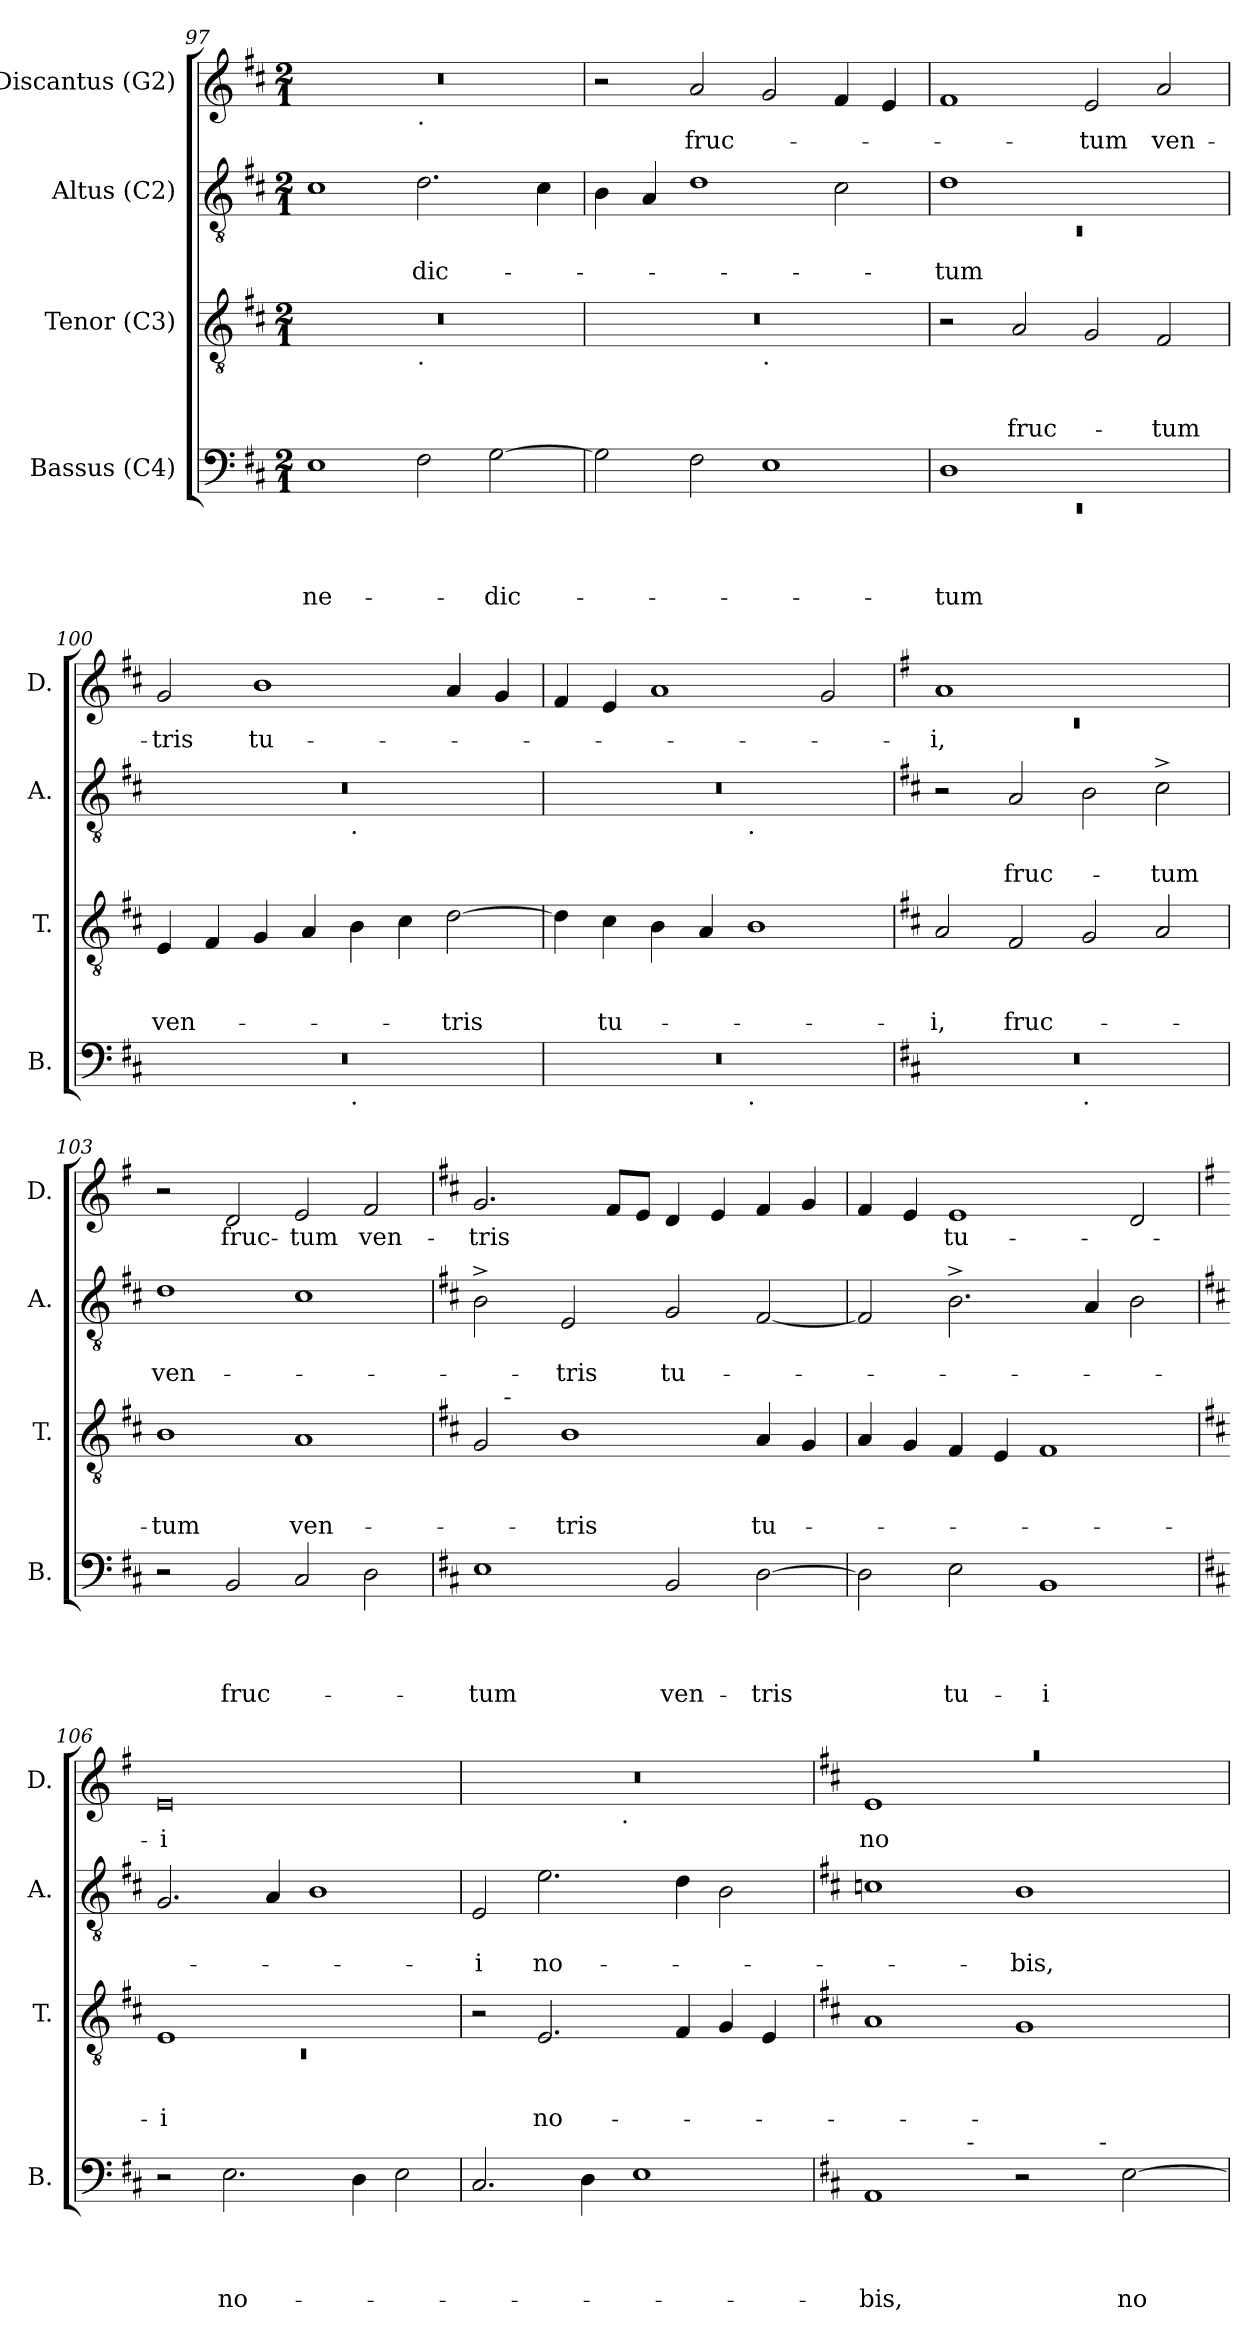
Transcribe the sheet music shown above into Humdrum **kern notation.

**kern	**text	**text	**text	**text	**kern	**text	**text	**text	**kern	**text	**text	**kern	**text
*part4	*part4	*part4	*part4	*part4	*part3	*part3	*part3	*part3	*part2	*part2	*part2	*part1	*part1
*staff4	*staff4	*staff4	*staff4	*staff4	*staff3	*staff3	*staff3	*staff3	*staff2	*staff2	*staff2	*staff1	*staff1
*I"Bassus (C4)	*	*	*	*	*I"Tenor (C3)	*	*	*	*I"Altus (C2)	*	*	*I"Discantus (G2)	*
*I'B.	*	*	*	*	*I'T.	*	*	*	*I'A.	*	*	*I'D.	*
*clefF4	*	*	*	*	*clefGv2	*	*	*	*clefGv2	*	*	*clefG2	*
*k[f#c#]	*	*	*	*	*k[f#c#]	*	*	*	*k[f#c#]	*	*	*k[f#c#]	*
*D:	*	*	*	*	*D:	*	*	*	*D:	*	*	*D:	*
*M2/1	*	*	*	*	*M2/1	*	*	*	*M2/1	*	*	*M2/1	*
=97	=97	=97	=97	=97	=97	=97	=97	=97	=97	=97	=97	=97	=97
!	!	!	!	!LO:LY:b	!	!	!	!	!	!	!	!	!
*	*	*	*	*	*^	*	*	*	*	*	*	*^	*
1E	.	.	.	-ne-	0r	1ryy	.	.	.	1c#	.	.	0r	1ryy	.
!	!	!	!	!	!	!	!	!	!	!	!	!	!	!LO:TX:b:t=.	!
!	!	!	!	!	!	!LO:TX:b:t=.	!	!	!	!	!	!	!	!	!
!	!	!	!	!	!	!	!	!	!	!	!	!LO:LY:b	!	!	!
2F#\	.	.	.	.	.	1ryy	.	.	.	2.d\	.	-dic-	.	1ryy	.
!	!	!	!	!LO:LY:b	!	!	!	!	!	!	!	!	!	!	!
[>2G\	.	.	.	-dic-	.	.	.	.	.	.	.	.	.	.	.
.	.	.	.	.	.	.	.	.	.	4c#\	.	.	.	.	.
*	*	*	*	*	*	*	*	*	*	*	*	*	*v	*v	*
=98	=98	=98	=98	=98	=98	=98	=98	=98	=98	=98	=98	=98	=98	=98
2G\]	.	.	.	.	0r	1ryy	.	.	.	4B\	.	.	2r	.
.	.	.	.	.	.	.	.	.	.	4A/	.	.	.	.
!	!	!	!	!	!	!	!	!	!	!	!	!	!	!LO:LY:b
2F#\	.	.	.	.	.	.	.	.	.	1d	.	.	2a/	fruc-
!	!	!	!	!	!	!LO:TX:b:t=.	!	!	!	!	!	!	!	!
1E	.	.	.	.	.	1ryy	.	.	.	.	.	.	2g/	.
.	.	.	.	.	.	.	.	.	.	2c#\	.	.	4f#/	.
.	.	.	.	.	.	.	.	.	.	.	.	.	4e/	.
=99	=99	=99	=99	=99	=99	=99	=99	=99	=99	=99	=99	=99	=99	=99
*^	*	*	*	*	*	*	*	*	*	*^	*	*	*	*
!	!LO:N:vis=1	!	!	!	!LO:LY:b	!	!	!	!	!	!	!LO:N:vis=1	!	!LO:LY:b	!	!
*	*	*	*	*	*	*v	*v	*	*	*	*	*	*	*	*	*
1D	0rEE	.	.	.	-tum	2r	.	.	.	1d	0rC	.	-tum	1f#	.
!	!	!	!	!	!	!	!	!	!LO:LY:b	!	!	!	!	!	!
.	.	.	.	.	.	2A/	.	.	-fruc-	.	.	.	.	.	.
!	!	!	!	!	!	!	!	!	!	!	!	!	!	!	!LO:LY:b
1ryy	.	.	.	.	.	2G/	.	.	.	1ryy	.	.	.	2e/	-tum
!	!	!	!	!	!	!	!	!	!LO:LY:b	!	!	!	!	!	!LO:LY:b
.	.	.	.	.	.	2F#/	.	.	-tum	.	.	.	.	2a/	ven-
!!LO:LB:g=z
=100	=100	=100	=100	=100	=100	=100	=100	=100	=100	=100	=100	=100	=100	=100	=100
!	!	!	!	!	!	!	!	!	!LO:LY:b	!	!	!	!	!	!LO:LY:b
0r	1ryy	.	.	.	.	4E/	.	.	ven-	0r	1ryy	.	.	2g/	-tris
.	.	.	.	.	.	4F#/	.	.	.	.	.	.	.	.	.
!	!	!	!	!	!	!	!	!	!	!	!	!	!	!	!LO:LY:b
.	.	.	.	.	.	4G/	.	.	.	.	.	.	.	1b	tu-
.	.	.	.	.	.	4A/	.	.	.	.	.	.	.	.	.
!	!	!	!	!	!	!	!	!	!	!	!LO:TX:b:t=.	!	!	!	!
!	!LO:TX:b:t=.	!	!	!	!	!	!	!	!	!	!	!	!	!	!
.	1ryy	.	.	.	.	4B\	.	.	.	.	1ryy	.	.	.	.
.	.	.	.	.	.	4c#\	.	.	.	.	.	.	.	.	.
!	!	!	!	!	!	!	!	!	!LO:LY:b	!	!	!	!	!	!
.	.	.	.	.	.	[>2d\	.	.	-tris	.	.	.	.	4a/	.
.	.	.	.	.	.	.	.	.	.	.	.	.	.	4g/	.
=101	=101	=101	=101	=101	=101	=101	=101	=101	=101	=101	=101	=101	=101	=101	=101
0r	1ryy	.	.	.	.	4d\]	.	.	.	0r	1ryy	.	.	4f#/	.
!	!	!	!	!	!	!	!	!	!LO:LY:b	!	!	!	!	!	!
.	.	.	.	.	.	4c#\	.	.	tu-	.	.	.	.	4e/	.
.	.	.	.	.	.	4B\	.	.	.	.	.	.	.	1a	.
.	.	.	.	.	.	4A/	.	.	.	.	.	.	.	.	.
!	!	!	!	!	!	!	!	!	!	!	!LO:TX:b:t=.	!	!	!	!
!	!LO:TX:b:t=.	!	!	!	!	!	!	!	!	!	!	!	!	!	!
.	1ryy	.	.	.	.	1B	.	.	.	.	1ryy	.	.	.	.
.	.	.	.	.	.	.	.	.	.	.	.	.	.	2g/	.
*	*	*	*	*	*	*	*	*	*	*v	*v	*	*	*	*
=102	=102	=102	=102	=102	=102	=102	=102	=102	=102	=102	=102	=102	=102	=102
*	*	*	*	*	*	*	*	*	*	*	*	*	*k[f#]	*
*	*	*	*	*	*	*	*	*	*	*	*	*	*G:	*
*	*	*	*	*	*	*	*	*	*	*^	*	*	*^	*
!	!	!	!	!	!	!	!	!	!LO:LY:b	!	!	!	!	!	!LO:N:vis=1	!LO:LY:b
*	*	*	*	*	*	*	*	*	*	*v	*v	*	*	*	*	*
0r	1ryy	.	.	.	.	2A/	.	.	-i,	2r	.	.	1a	0rc	-i,
!	!	!	!	!	!	!	!	!	!LO:LY:b	!	!	!LO:LY:b	!	!	!
.	.	.	.	.	.	2F#/	.	.	fruc-	2A/	.	fruc-	.	.	.
!	!LO:TX:b:t=.	!	!	!	!	!	!	!	!	!	!	!	!	!	!
.	1ryy	.	.	.	.	2G/	.	.	.	2B\	.	.	1ryy	.	.
!	!	!	!	!	!	!	!	!	!	!	!	!LO:LY:b	!	!	!
.	.	.	.	.	.	2A/	.	.	.	2c#^>\	.	-tum	.	.	.
*	*	*	*	*	*	*	*	*	*	*	*	*	*v	*v	*
=103	=103	=103	=103	=103	=103	=103	=103	=103	=103	=103	=103	=103	=103	=103
!	!	!	!	!	!	!	!	!	!LO:LY:b	!	!	!LO:LY:b	!	!
*v	*v	*	*	*	*	*	*	*	*	*	*	*	*	*
2r	.	.	.	.	1B	.	.	-tum	1d	.	ven-	2r	.
!	!	!	!	!LO:LY:b	!	!	!	!	!	!	!	!	!LO:LY:b
2BB/	.	.	.	fruc-	.	.	.	.	.	.	.	2d/	fruc-
!	!	!	!	!	!	!	!	!LO:LY:b	!	!	!	!	!LO:LY:b
2C#/	.	.	.	.	1A	.	.	ven-	1c#	.	.	2e/	-tum
!	!	!	!	!	!	!	!	!	!	!	!	!	!LO:LY:b
2D\	.	.	.	.	.	.	.	.	.	.	.	2f#/	ven-
!!LO:LB:g=z
=104	=104	=104	=104	=104	=104	=104	=104	=104	=104	=104	=104	=104	=104
*	*	*	*	*	*	*	*	*	*	*	*	*k[f#c#]	*
*	*	*	*	*	*	*	*	*	*	*	*	*D:	*
!	!	!	!	!LO:LY:b	!	!	!	!	!	!	!	!	!LO:LY:b
*	*	*	*	*	*^	*	*	*	*	*	*	*	*
1E	.	.	.	-tum	2G/	8ryy	.	.	.	2B^>\	.	.	2.g/	-tris
!	!	!	!	!	!	!LO:TX:a:t=-	!	!	!	!	!	!	!	!
.	.	.	.	.	.	1...ryy	.	.	.	.	.	.	.	.
!	!	!	!	!	!	!	!	!	!LO:LY:b	!	!	!LO:LY:b	!	!
.	.	.	.	.	1B	.	.	.	-tris	2E/	.	-tris	.	.
.	.	.	.	.	.	.	.	.	.	.	.	.	8f#/L	.
.	.	.	.	.	.	.	.	.	.	.	.	.	8e/J	.
!	!	!	!	!LO:LY:b	!	!	!	!	!	!	!	!LO:LY:b	!	!
2BB/	.	.	.	ven-	.	.	.	.	.	2G/	.	tu-	4d/	.
.	.	.	.	.	.	.	.	.	.	.	.	.	4e/	.
!	!	!	!	!LO:LY:b	!	!	!	!	!LO:LY:b	!	!	!	!	!
[>2D\	.	.	.	-tris	4A/	.	.	.	tu-	[<2F#/	.	.	4f#/	.
.	.	.	.	.	4G/	.	.	.	.	.	.	.	4g/	.
*	*	*	*	*	*v	*v	*	*	*	*	*	*	*	*
=105	=105	=105	=105	=105	=105	=105	=105	=105	=105	=105	=105	=105	=105
2D\]	.	.	.	.	4A/	.	.	.	2F#/]	.	.	4f#/	.
.	.	.	.	.	4G/	.	.	.	.	.	.	4e/	.
!	!	!	!	!LO:LY:b	!	!	!	!	!	!	!	!	!LO:LY:b
2E\	.	.	.	tu-	4F#/	.	.	.	2.B^>\	.	.	1e	tu-
.	.	.	.	.	4E/	.	.	.	.	.	.	.	.
!	!	!	!	!LO:LY:b:rj	!	!	!	!	!	!	!	!	!
1BB	.	.	.	-i	1F#	.	.	.	.	.	.	.	.
.	.	.	.	.	.	.	.	.	4A/	.	.	.	.
.	.	.	.	.	.	.	.	.	2B\	.	.	2d/	.
=106	=106	=106	=106	=106	=106	=106	=106	=106	=106	=106	=106	=106	=106
*	*	*	*	*	*	*	*	*	*	*	*	*k[f#]	*
*	*	*	*	*	*	*	*	*	*	*	*	*G:	*
*	*	*	*	*	*^	*	*	*	*	*	*	*	*
!	!	!	!	!	!	!LO:N:vis=1	!	!	!LO:LY:b:rj	!	!	!	!	!LO:LY:b:rj
2r	.	.	.	.	1E	0rC	.	.	-i	2.G/	.	.	0e	-i
!	!	!	!	!LO:LY:b	!	!	!	!	!	!	!	!	!	!
2.E\	.	.	.	no-	.	.	.	.	.	.	.	.	.	.
.	.	.	.	.	.	.	.	.	.	4A/	.	.	.	.
.	.	.	.	.	1ryy	.	.	.	.	1B	.	.	.	.
4D\	.	.	.	.	.	.	.	.	.	.	.	.	.	.
2E\	.	.	.	.	.	.	.	.	.	.	.	.	.	.
*	*	*	*	*	*v	*v	*	*	*	*	*	*	*	*
=107	=107	=107	=107	=107	=107	=107	=107	=107	=107	=107	=107	=107	=107
!	!	!	!	!	!	!	!	!	!	!	!LO:LY:b	!	!
*	*	*	*	*	*	*	*	*	*	*	*	*^	*
2.C#/	.	.	.	.	2r	.	.	.	2E/	.	-i	0r	2ryy	.
!	!	!	!	!	!	!	!	!LO:LY:b	!	!	!LO:LY:b	!	!	!
.	.	.	.	.	2.E/	.	.	no-	2.e\	.	no-	.	4...ryy	.
4D\	.	.	.	.	.	.	.	.	.	.	.	.	.	.
!	!	!	!	!	!	!	!	!	!	!	!	!	!LO:TX:b:t=.	!
.	.	.	.	.	.	.	.	.	.	.	.	.	1ryy	.
1E	.	.	.	.	.	.	.	.	.	.	.	.	.	.
.	.	.	.	.	4F#/	.	.	.	4d\	.	.	.	.	.
.	.	.	.	.	4G/	.	.	.	2B\	.	.	.	.	.
.	.	.	.	.	4E/	.	.	.	.	.	.	.	.	.
.	.	.	.	.	.	.	.	.	.	.	.	.	32ryy	.
!!LO:PB:g=z	!!
=108	=108	=108	=108	=108	=108	=108	=108	=108	=108	=108	=108	=108	=108	=108
*	*	*	*	*	*	*	*	*	*	*	*	*k[f#c#]	*	*
*	*	*	*	*	*	*	*	*	*	*	*	*D:	*	*
!	!	!	!	!LO:LY:b	!	!	!	!	!	!	!	!LO:N:vis=1	!	!LO:LY:b
*^	*	*	*	*	*	*	*	*	*	*	*	*	*	*
*	*^	*	*	*	*	*	*	*	*	*	*	*	*	*	*
1AA	2ryy	1ryy	.	.	.	-bis,	1A	.	.	.	1cn	.	.	0raa	1e	no-
.	8.ryy	.	.	.	.	.	.	.	.	.	.	.	.	.	.	.
!	!LO:TX:a:t=-	!	!	!	!	!	!	!	!	!	!	!	!	!	!	!
.	1ryy	.	.	.	.	.	.	.	.	.	.	.	.	.	.	.
!	!	!	!	!	!	!	!	!	!	!	!	!	!LO:LY:b	!	!	!
2r	.	4ryy	.	.	.	.	1G	.	.	.	1B	.	-bis,	.	1ryy	.
.	.	8ryy	.	.	.	.	.	.	.	.	.	.	.	.	.	.
.	.	32ryy	.	.	.	.	.	.	.	.	.	.	.	.	.	.
!	!	!LO:TX:a:t=-	!	!	!	!	!	!	!	!	!	!	!	!	!	!
.	.	2ryy	.	.	.	.	.	.	.	.	.	.	.	.	.	.
!	!	!	!	!	!	!LO:LY:b	!	!	!	!	!	!	!	!	!	!
[>2E\	.	.	.	.	.	no-	.	.	.	.	.	.	.	.	.	.
.	4ryy	.	.	.	.	.	.	.	.	.	.	.	.	.	.	.
.	.	16.ryy	.	.	.	.	.	.	.	.	.	.	.	.	.	.
.	16ryy	.	.	.	.	.	.	.	.	.	.	.	.	.	.	.
*v	*v	*v	*	*	*	*	*	*	*	*	*	*	*	*v	*v	*
=	=	=	=	=	=	=	=	=	=	=	=	=	=
*-	*-	*-	*-	*-	*-	*-	*-	*-	*-	*-	*-	*-	*-
